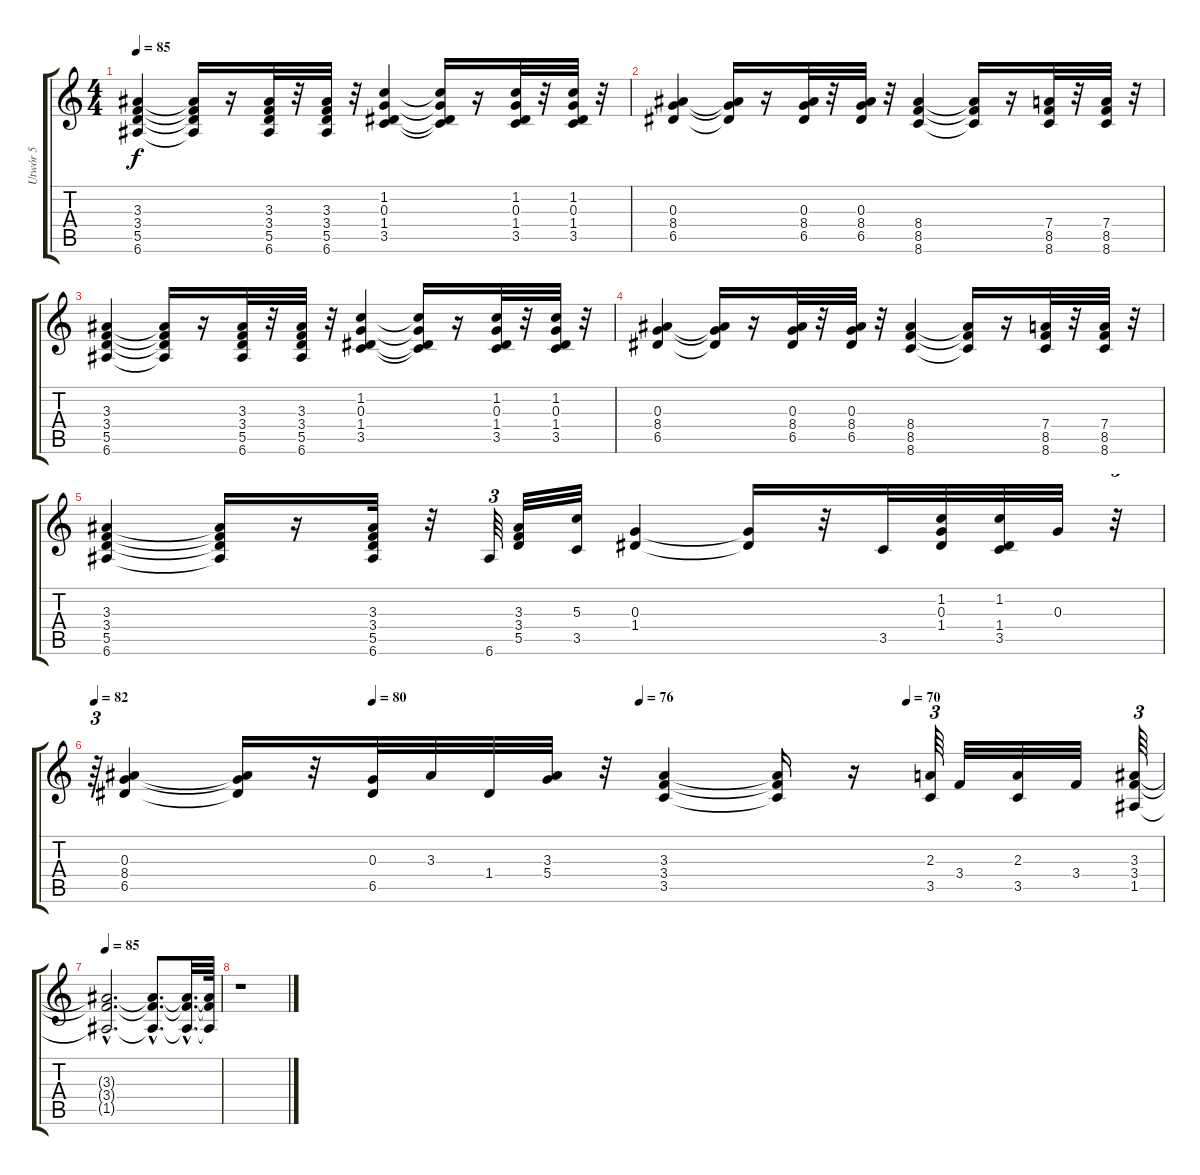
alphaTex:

\track ("Utwór 5" "Utwór 5") {instrument distortionguitar}
\staff {score tabs}
\tuning (E4 B3 G3 D3 A2 E2) {hide}
\ts (4 4)
\tempo 85
\clef g2
\ks c
(3.3 3.4 5.5 6.6).4{dy f} (3.3{t} 3.4{t} 5.5{t} 6.6{t}).16 r.16 (3.3 3.4 5.5 6.6).32 r.32 (3.3 3.4 5.5 6.6).32 r.32 (1.2 0.3 1.4 3.5).4 (1.2{t} 0.3{t} 1.4{t} 3.5{t}).16 r.16 (1.2 0.3 1.4 3.5).32 r.32 (1.2 0.3 1.4 3.5).32 r.32 |
(0.3 8.4 6.5).4 (0.3{t} 8.4{t} 6.5{t}).16 r.16 (0.3 8.4 6.5).32 r.32 (0.3 8.4 6.5).32 r.32 (8.4 8.5 8.6).4 (8.4{t} 8.5{t} 8.6{t}).16 r.16 (7.4 8.5 8.6).32 r.32 (7.4 8.5 8.6).32 r.32 |
(3.3 3.4 5.5 6.6).4 (3.3{t} 3.4{t} 5.5{t} 6.6{t}).16 r.16 (3.3 3.4 5.5 6.6).32 r.32 (3.3 3.4 5.5 6.6).32 r.32 (1.2 0.3 1.4 3.5).4 (1.2{t} 0.3{t} 1.4{t} 3.5{t}).16 r.16 (1.2 0.3 1.4 3.5).32 r.32 (1.2 0.3 1.4 3.5).32 r.32 |
(0.3 8.4 6.5).4 (0.3{t} 8.4{t} 6.5{t}).16 r.16 (0.3 8.4 6.5).32 r.32 (0.3 8.4 6.5).32 r.32 (8.4 8.5 8.6).4 (8.4{t} 8.5{t} 8.6{t}).16 r.16 (7.4 8.5 8.6).32 r.32 (7.4 8.5 8.6).32 r.32 |
(3.3 3.4 5.5 6.6).4 (3.3{t} 3.4{t} 5.5{t} 6.6{t}).16 r.16 (3.3 3.4 5.5 6.6).32 r.32 6.6.64{tu (3 2)} (3.3 3.4 5.5).32 (5.3 3.5).32 (0.3 1.4).4 (0.3{t} 1.4{t}).16 r.32 3.5.32 (1.2 0.3 1.4).32 (1.2 1.4 3.5).32 0.3.32 r.32{tu (3 2)} |
\tempo 82
\tempo (80 0.2604166666666667)
\tempo (76 0.5104166666666666)
\tempo (70 0.7604166666666666)
r.64{tu (3 2)} (0.3 8.4 6.5).4 (0.3{t} 8.4{t} 6.5{t}).16 r.32 (0.3 6.5).32 3.3.32 1.4.32 (3.3 5.4).32 r.32 (3.3 3.4 3.5).4 (3.3{t} 3.4{t} 3.5{t}).16 r.16 (2.3 3.5).64{tu (3 2)} 3.4.32 (2.3 3.5).32 3.4.32 (3.3 3.4 1.5).64{tu (3 2)} |
\tempo 85
(3.3{hac t} 3.4{hac t} 1.5{hac t}).2{d} (3.3{hac t} 3.4{hac t} 1.5{hac t}).8{d} (3.3{hac t} 3.4{hac t} 1.5{hac t}).32{d} (3.3{t} 3.4{t} 1.5{t}).64 |
r.1
